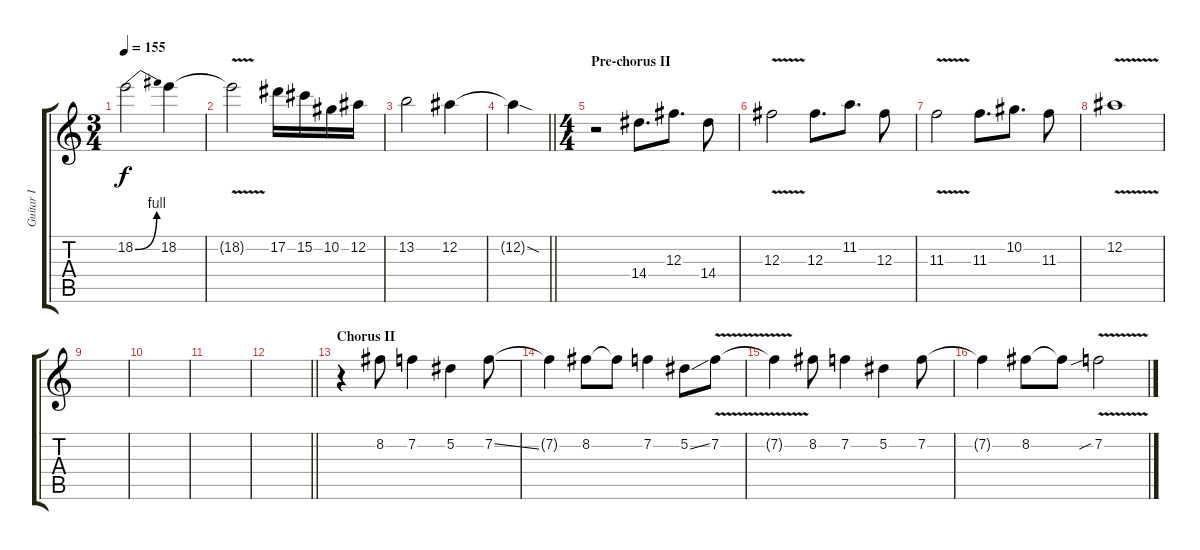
\track ("Guitar I" "Guitar I") {instrument distortionguitar}
\staff {score tabs}
\tuning (Eb4 Bb3 Gb3 Db3 Ab2 Eb2) {hide}
\ts (3 4)
\tempo 155
\clef g2
\ks c
18.2{be (bend 0 0 60 4)}.2{dy f} 18.2.4 |
18.2{v t}.2 17.2.16 15.2.16 10.2.16 12.2.16 |
13.2.2 12.2.4 |
\barLineRight lightlight
12.2{sod t}.4 |
\ts (4 4)
\section ("" "Pre-chorus II")
r.2 14.4.8{d} 12.3.8{d} 14.4.8 |
12.3{v}.2 12.3.8{d} 11.2.8{d} 12.3.8 |
11.3{v}.2 11.3.8{d} 10.2.8{d} 11.3.8 |
12.2{v}.1 |
|
|
|
\barLineRight lightlight
|
\section ("" "Chorus II")
r.4 8.2.8 7.2.4 5.2.4 7.2{ss}.8 |
7.2{t}.4 8.2.8 8.2{t}.8 7.2.4 5.2{ss}.8 7.2{v}.8 |
7.2{t}.4 8.2.8 7.2.4 5.2.4 7.2.8 |
7.2{t}.4 8.2.8 8.2{t}.8 7.2{v sib}.2
